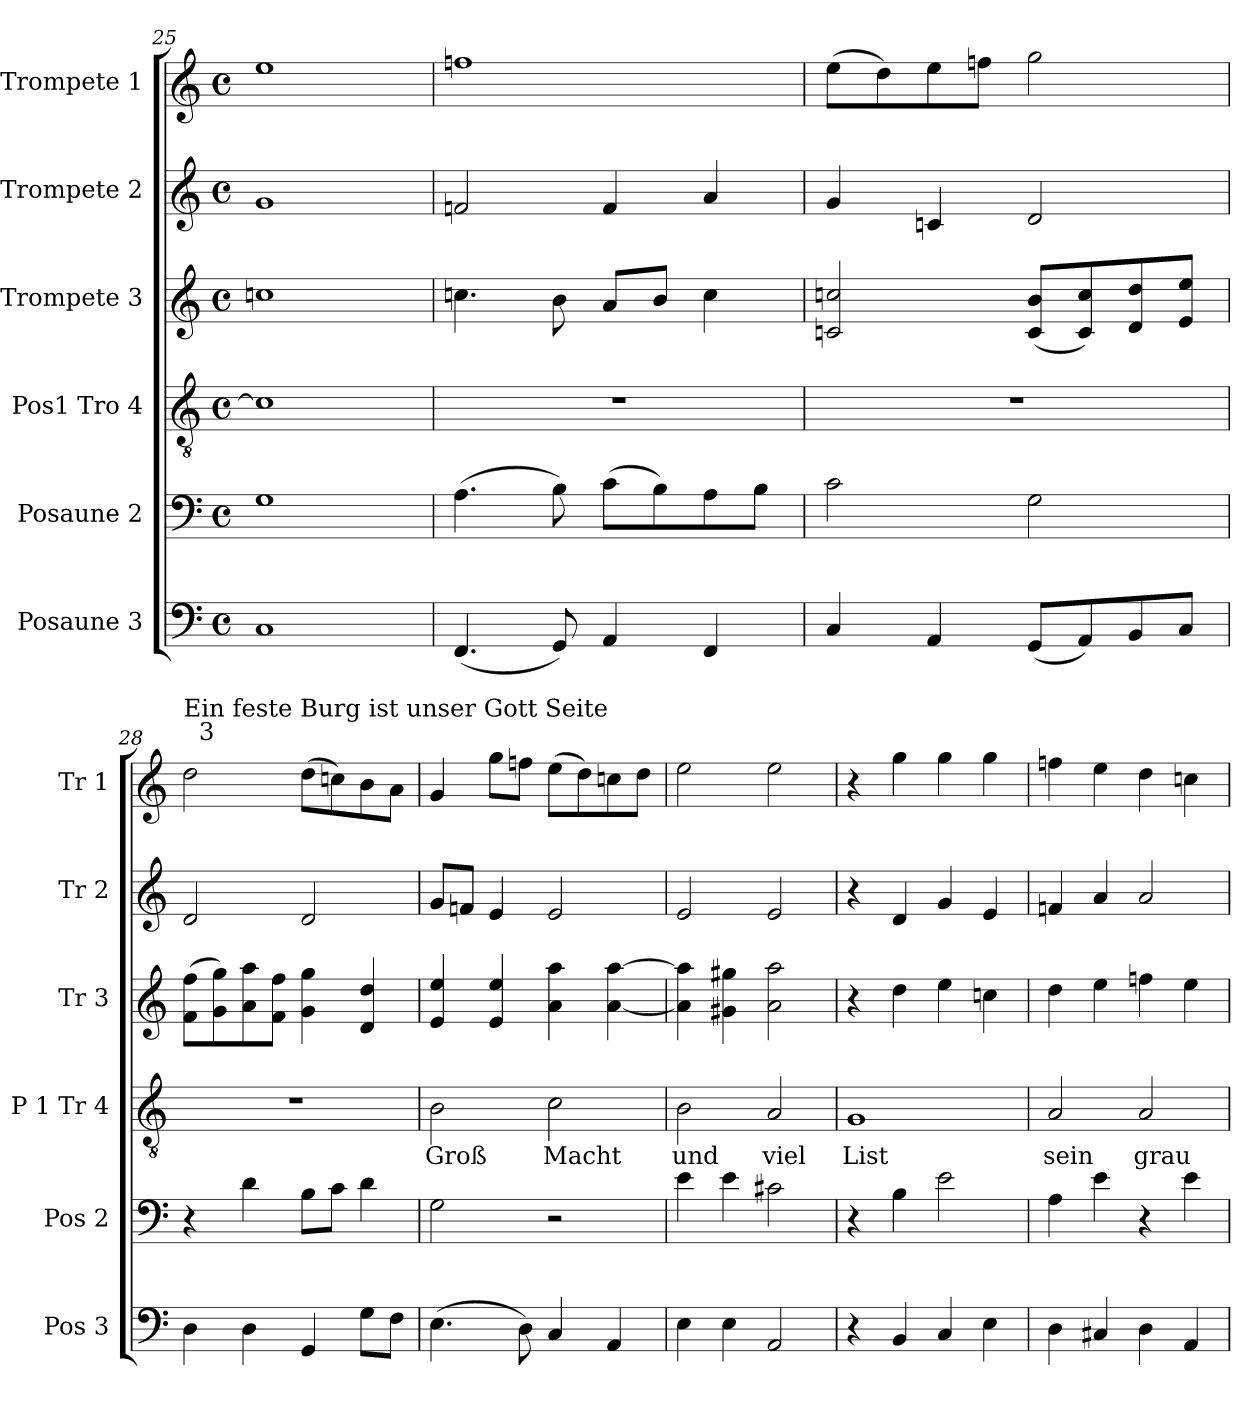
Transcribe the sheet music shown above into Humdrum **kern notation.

**kern	**kern	**kern	**text	**kern	**kern	**kern
*part6	*part5	*part4	*part4	*part3	*part2	*part1
*staff6	*staff5	*staff4	*staff4	*staff3	*staff2	*staff1
*I"Posaune 3	*I"Posaune 2	*I"Pos1 Tro 4	*	*I"Trompete 3	*I"Trompete 2	*I"Trompete 1
*I'Pos 3	*I'Pos 2	*I'P 1 Tr 4	*	*I'Tr 3	*I'Tr 2	*I'Tr 1
*clefF4	*clefF4	*clefGv2	*	*clefG2	*clefG2	*clefG2
*	*	*	*	*ITrd1c2	*ITrd1c2	*ITrd1c2
*M4/4	*M4/4	*M4/4	*	*M4/4	*M4/4	*M4/4
*met(c)	*met(c)	*met(c)	*	*met(c)	*met(c)	*met(c)
=25	=25	=25	=25	=25	=25	=25
1C	1G	1c]	.	1b-	1f	1dd
=26	=26	=26	=26	=26	=26	=26
(<4.FF	(>4.A	1r	.	4.b-\	2e-	1ee-
8GG)	8B)	.	.	8a\	.	.
4AA	(>8cL	.	.	8gL	4e-	.
.	8B)	.	.	8aJ	.	.
4FF	8A	.	.	4b-\	4g	.
.	8BJ	.	.	.	.	.
=27	=27	=27	=27	=27	=27	=27
4C	2c	1r	.	2B- 2b-	4f	(>8ddL
.	.	.	.	.	.	8cc)
4AA	.	.	.	.	4B-	8dd
.	.	.	.	.	.	8ee-J
(<8GGL	2G	.	.	(<8B- 8aL	2c	2ff
8AA)	.	.	.	8B- 8b-)	.	.
8BB	.	.	.	8c 8cc	.	.
8CJ	.	.	.	8d 8ddJ	.	.
!!LO:LB:g=z
=28	=28	=28	=28	=28	=28	=28
!	!	!	!	!	!	!LO:TX:a:t=Ein feste Burg ist unser Gott Seite\n                           3
4D	4r	1r	.	(>8e 8eeL	2c	2cc
.	.	.	.	8f 8ff)	.	.
4D	4d	.	.	8g 8gg	.	.
.	.	.	.	8e 8eeJ	.	.
4GG	8BL	.	.	4f 4ff	2c	(>8ccL
.	8cJ	.	.	.	.	8b-)
8GL	4d	.	.	4c 4cc	.	8a
8FJ	.	.	.	.	.	8gJ
=29	=29	=29	=29	=29	=29	=29
(>4.E	2G	2B	Groß	4d 4dd	8fL	4f
.	.	.	.	.	8e-J	.
.	.	.	.	4d 4dd	4d	8ffL
8D)	.	.	.	.	.	8ee-J
4C	2r	2c	Macht	4g 4gg	2d	(>8ddL
.	.	.	.	.	.	8cc)
4AA	.	.	.	[4g [4gg	.	8b-
.	.	.	.	.	.	8ccJ
=30	=30	=30	=30	=30	=30	=30
4E	4e	2B	und	4g] 4gg]	2d	2dd
4E	4e	.	.	4f# 4ff#	.	.
2AA	2c#	2A	viel	2g 2gg	2d	2dd
=31	=31	=31	=31	=31	=31	=31
4r	4r	1G	List	4r	4r	4r
4BB	4B	.	.	4cc	4c	4ff
4C	2e	.	.	4dd	4f	4ff
4E	.	.	.	4b-	4d	4ff
!!LO:LB:g=z
=32	=32	=32	=32	=32	=32	=32
4D	4A	2A	sein	4cc\	4e-	4ee-
4C#	4e	.	.	4dd\	4g	4dd
4D	4r	2A	grau-	4ee-\	2g	4cc
4AA	4e	.	.	4dd\	.	4b-
=	=	=	=	=	=	=
*-	*-	*-	*-	*-	*-	*-
